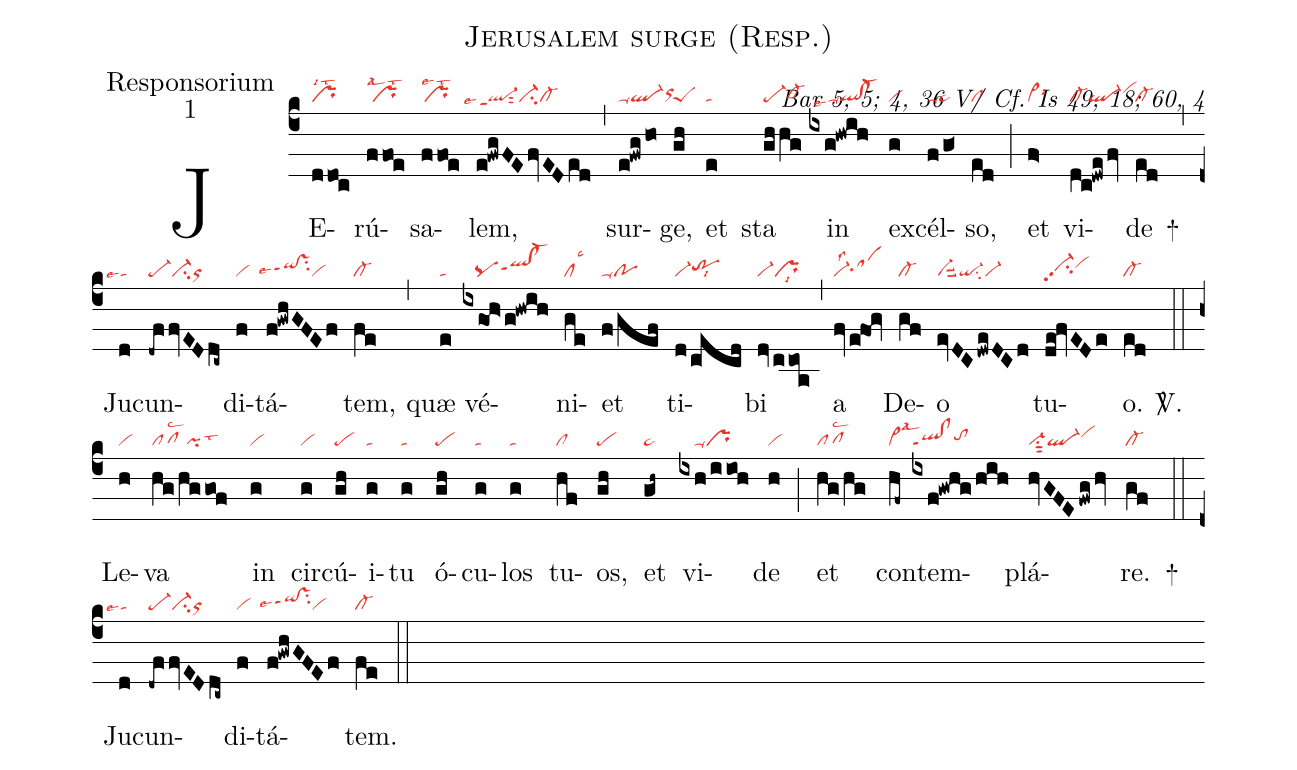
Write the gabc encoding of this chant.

name:Jerusalem surge (Resp.);
office-part:Responsorium;
mode:1;
commentary:Bar 5, 5; 4, 36 V/ Cf. Is 49, 18; 60, 4;
nabc-lines:1;
%%
(c4)
JE(ddoc|prlsi2lst2)rú(ffoe|prlsal2lst2)sa(ffoe|prlse2lst2)lem,(e!fwgFEfvEDed|```ql-ppt1sut2lse4ci-cl-) (,)
sur(e!fwg/ho|ta-ql-orhh)ge,(gh|peS) et(e|ta) sta(ghhg|pe-cl-hg) in(ixg!hwih|///``ta-lse7ql!cl-) ex(g|vi)cél(f/g<|ta-ta>)so,(ed|cl) (;)
et(f>|vi>lsi6) vi(dc!dwe/fv|cl-ql-vihi)de(ed|cl-) +(,)
Ju(d|```talse4)cun(-dffvEDdc~|pe-ci-or)di(f|vi)tá(f!gwhGFEf|``qihh!vshhppt1su2lse7vi)tem,(fe|cl-) (,)
quæ(e|ta) vé(ixgoh>/g!hwih|///pqqlhh!cl-hhppt1)ni(ge|cllsc3)et(f/gef|ta-po) ti(d/cecd|vi-trhhlsi8)bi(dv/ccoa|vi-prlsi8) (,)
a(fv/efOg|vi-lss2sahh) De(gf|cl-)o(evDC/dweDCd|vi-suu2qi-su2vi-) tu(de!fvEDe|vi-hhpp2su2vihi)o.(ed|cl-) <sp>V/</sp>.(::)
Le(h|vi)va(hg/hggof|pflsc2pilst3) in(g|vi) cir(g|vi)cú(gh|pe)i(g|ta)tu(g|ta) ó(gh|pe)cu(g|ta)los(g|ta) tu(hf|cl)os,(gh|pe) et(gh~|ta>) vi(ixh/iioh|////ta-pr)de(h|vi) (;)
et(hg/hg|pflsc2) con(hf~|vi>lsal3)tem(ixf!gwhg/hih|ql!clppt1tohh)plá(hvGFE/fwg/hv|vi-su1sut2ql-vihi)re.(gf|cl-) +(::)
Ju(d|```talse4)cun(-dffvEDdc~|pe-ci-or)di(f|vi)tá(f!gwhGFEf|``qihh!vshhppt1su2lse7vi)tem.(fe|cl-) (::)
